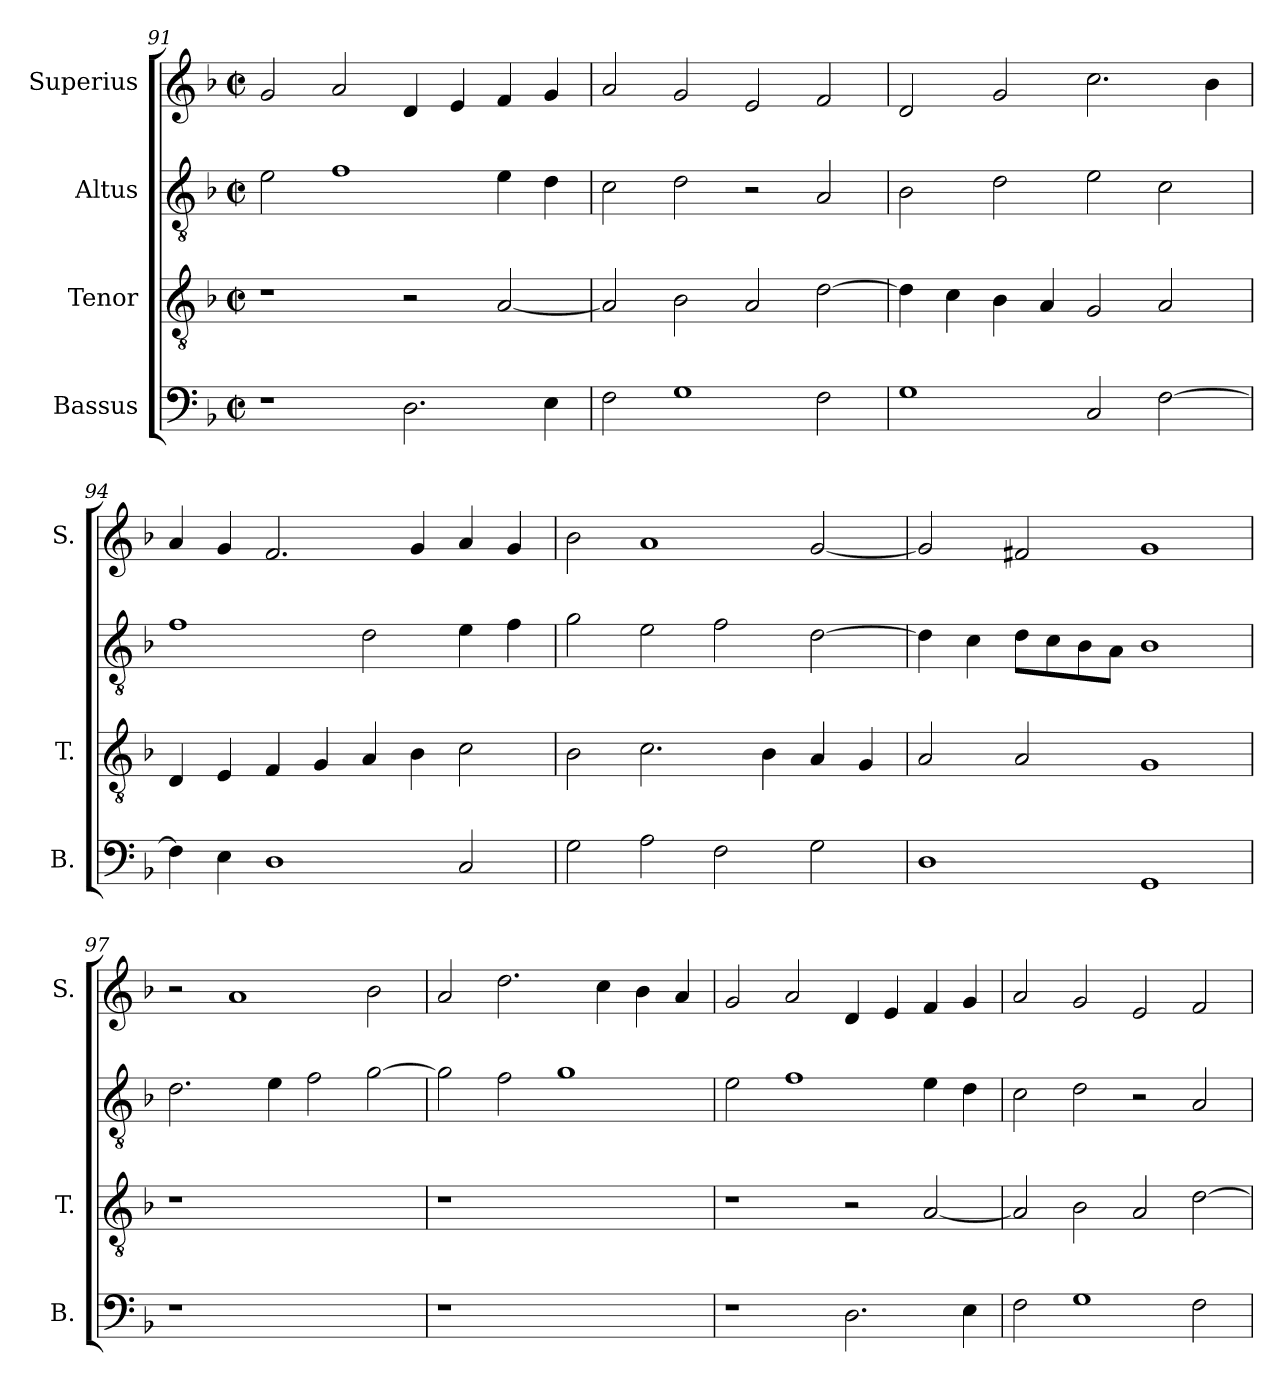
**kern	**kern	**kern	**kern
*part4	*part3	*part2	*part1
*staff4	*staff3	*staff2	*staff1
*I"Bassus	*I"Tenor	*I"Altus	*I"Superius
*I'B.	*I'T.	*	*I'S.
*clefF4	*clefGv2	*clefGv2	*clefG2
*	*ITrd7c12	*ITrd7c12	*
*k[b-]	*k[b-]	*k[b-]	*k[b-]
*F:	*F:	*F:	*F:
*M2/2	*M2/2	*M2/2	*M2/2
*met(c|)	*met(c|)	*met(c|)	*met(c|)
=91	=91	=91	=91
1r	1r	2Ei\	2gi/
.	.	1Fi	2ai/
2.Di\	2r	.	4di/
.	.	.	4ei/
.	[<2AAi/	4Ei\	4fi/
4Ei\	.	4Di\	4gi/
=92	=92	=92	=92
2Fi\	2AAi/]	2Ci\	2ai/
1Gi	2BB-i\	2Di\	2gi/
.	2AAi/	2r	2ei/
2Fi\	[>2Di\	2AAi/	2fi/
=93	=93	=93	=93
1Gi	4Di\]	2BB-i\	2di/
.	4Ci\	.	.
.	4BB-i\	2Di\	2gi/
.	4AAi/	.	.
2Ci/	2GGi/	2Ei\	2.cci\
[>2Fi\	2AAi/	2Ci\	.
.	.	.	4b-i\
!!LO:LB:g=z
=94	=94	=94	=94
4Fi\]	4DDi/	1Fi	4ai/
4Ei\	4EEi/	.	4gi/
1Di	4FFi/	.	2.fi/
.	4GGi/	.	.
.	4AAi/	2Di\	.
.	4BB-i\	.	4gi/
2Ci/	2Ci\	4Ei\	4ai/
.	.	4Fi\	4gi/
=95	=95	=95	=95
2Gi\	2BB-i\	2Gi\	2b-i\
2Ai\	2.Ci\	2Ei\	1ai
2Fi\	.	2Fi\	.
.	4BB-i\	.	.
2Gi\	4AAi/	[>2Di\	[<2gi/
.	4GGi/	.	.
=96	=96	=96	=96
1Di	2AAi/	4Di\]	2gi/]
.	.	4Ci\	.
.	2AAi/	8Di\L	2f#Xi/
.	.	8Ci\	.
.	.	8BB-i\	.
.	.	8AAi\J	.
1GGi	1GGi	1BB-i	1gi
=97	=97	=97	=97
!LO:N:vis=1	!LO:N:vis=1	!	!
1r	1r	2.Di\	2r
.	.	.	1ai
.	.	4Ei\	.
1ryy	1ryy	2Fi\	.
.	.	[>2Gi\	2b-i\
!!LO:PB:g=z
=98	=98	=98	=98
!LO:N:vis=1	!LO:N:vis=1	!	!
1r	1r	2Gi\]	2ai/
.	.	2Fi\	2.ddi\
1ryy	1ryy	1Gi	.
.	.	.	4cci\
.	.	.	4b-i\
.	.	.	4ai/
=99	=99	=99	=99
1r	1r	2Ei\	2gi/
.	.	1Fi	2ai/
2.Di\	2r	.	4di/
.	.	.	4ei/
.	[<2AAi/	4Ei\	4fi/
4Ei\	.	4Di\	4gi/
=100	=100	=100	=100
2Fi\	2AAi/]	2Ci\	2ai/
1Gi	2BB-i\	2Di\	2gi/
.	2AAi/	2r	2ei/
2Fi\	[>2Di\	2AAi/	2fi/
=	=	=	=
*-	*-	*-	*-
